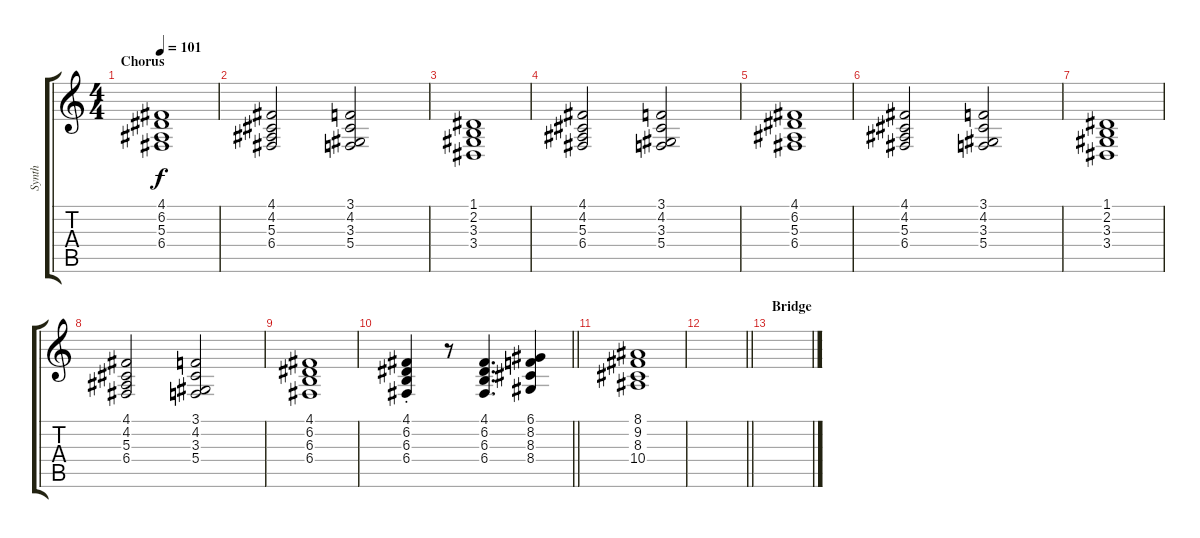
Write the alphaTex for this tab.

\track ("Synth" "Synth") {instrument stringensemble1}
\staff {score tabs}
\tuning (D4 A3 F3 C3 G2 D2) {hide}
\ts (4 4)
\section ("" "Chorus")
\tempo 101
\clef g2
\ks c
(4.1 6.2 5.3 6.4).1{dy f volume 10 instrument churchorgan} |
(4.1 4.2 5.3 6.4).2 (3.1 4.2 3.3 5.4).2 |
(1.1 2.2 3.3 3.4).1 |
(4.1 4.2 5.3 6.4).2 (3.1 4.2 3.3 5.4).2 |
(4.1 6.2 5.3 6.4).1 |
(4.1 4.2 5.3 6.4).2 (3.1 4.2 3.3 5.4).2 |
(1.1 2.2 3.3 3.4).1 |
(4.1 4.2 5.3 6.4).2 (3.1 4.2 3.3 5.4).2 |
(4.1 6.2 6.3 6.4).1 |
\barLineRight lightlight
(4.1{st} 6.2{st} 6.3{st} 6.4{st}).4 r.8 (4.1 6.2 6.3 6.4).4{d} (6.1 8.2 8.3 8.4).4 |
(8.1 9.2 8.3 10.4).1 |
\barLineRight lightlight
|
\section ("" "Bridge")
